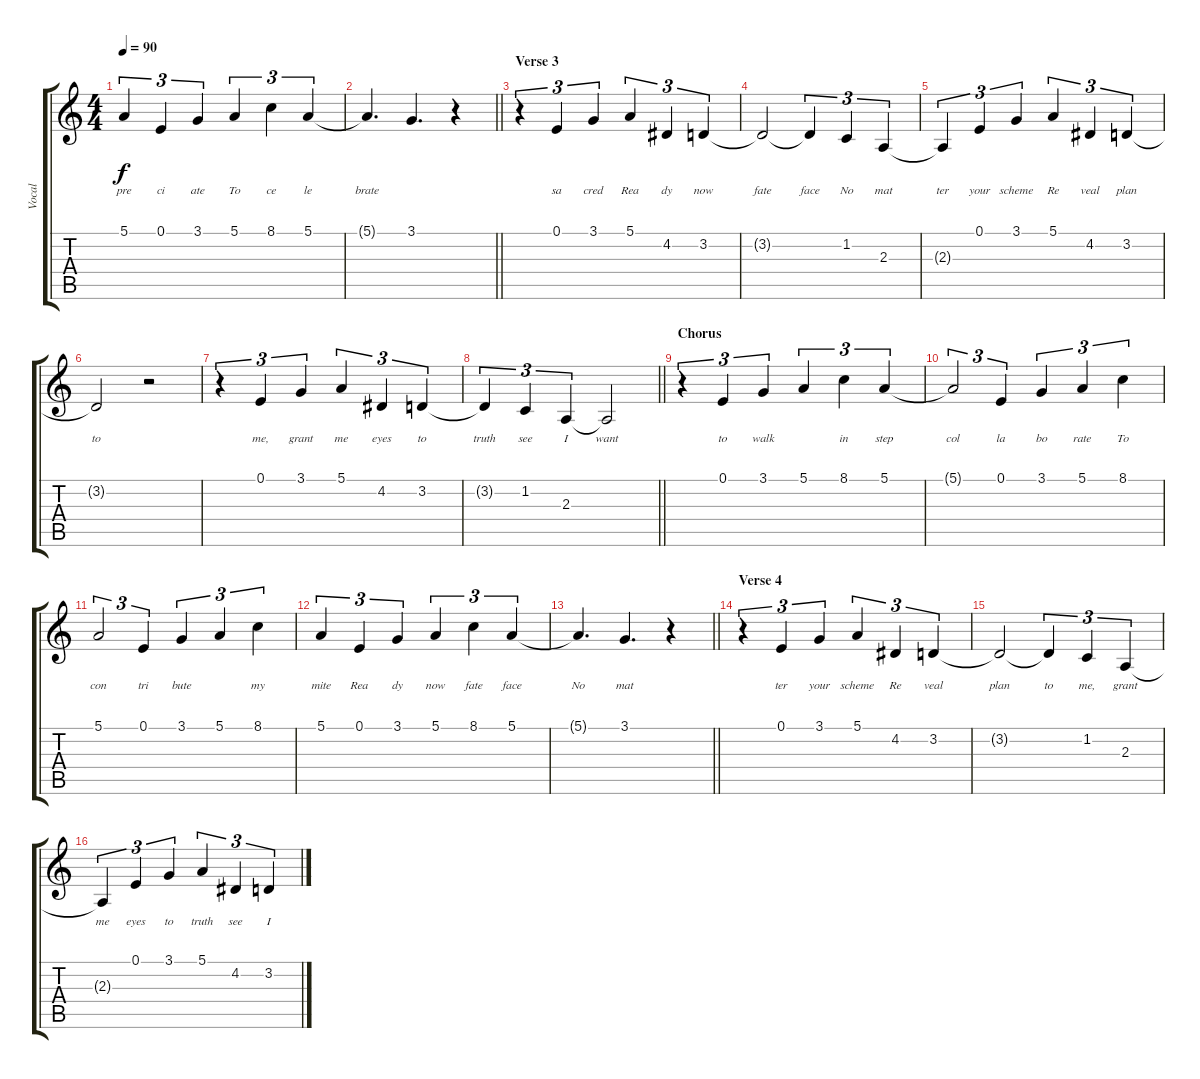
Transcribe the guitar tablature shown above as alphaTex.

\track ("Vocal" "Vocal") {instrument acousticgrandpiano}
\staff {score tabs}
\tuning (E4 B3 G3 D3 A2 E2) {hide}
\ts (4 4)
\tempo 90
\clef g2
\ks c
5.1.4{tu (3 2) lyrics (0 "pre") lyrics (1 "") lyrics (2 "") lyrics (3 "") lyrics (4 "") dy f} 0.1.4{tu (3 2) lyrics (0 "ci") lyrics (1 "") lyrics (2 "") lyrics (3 "") lyrics (4 "")} 3.1.4{tu (3 2) lyrics (0 "ate") lyrics (1 "") lyrics (2 "") lyrics (3 "") lyrics (4 "")} 5.1.4{tu (3 2) lyrics (0 "To") lyrics (1 "") lyrics (2 "") lyrics (3 "") lyrics (4 "")} 8.1.4{tu (3 2) lyrics (0 "ce") lyrics (1 "") lyrics (2 "") lyrics (3 "") lyrics (4 "")} 5.1.4{tu (3 2) lyrics (0 "le") lyrics (1 "") lyrics (2 "") lyrics (3 "") lyrics (4 "")} |
\barLineRight lightlight
5.1{t}.4{d lyrics (0 "brate") lyrics (1 "") lyrics (2 "") lyrics (3 "") lyrics (4 "")} 3.1.4{d lyrics (0 "") lyrics (1 "") lyrics (2 "") lyrics (3 "") lyrics (4 "")} r.4 |
\section ("" "Verse 3")
r.4{tu (3 2)} 0.1.4{tu (3 2) lyrics (0 "sa") lyrics (1 "") lyrics (2 "") lyrics (3 "") lyrics (4 "")} 3.1.4{tu (3 2) lyrics (0 "cred") lyrics (1 "") lyrics (2 "") lyrics (3 "") lyrics (4 "")} 5.1.4{tu (3 2) lyrics (0 "Rea") lyrics (1 "") lyrics (2 "") lyrics (3 "") lyrics (4 "")} 4.2.4{tu (3 2) lyrics (0 "dy") lyrics (1 "") lyrics (2 "") lyrics (3 "") lyrics (4 "")} 3.2.4{tu (3 2) lyrics (0 "now") lyrics (1 "") lyrics (2 "") lyrics (3 "") lyrics (4 "")} |
3.2{t}.2{lyrics (0 "fate") lyrics (1 "") lyrics (2 "") lyrics (3 "") lyrics (4 "")} 3.2{t}.4{tu (3 2) lyrics (0 "face") lyrics (1 "") lyrics (2 "") lyrics (3 "") lyrics (4 "")} 1.2.4{tu (3 2) lyrics (0 "No") lyrics (1 "") lyrics (2 "") lyrics (3 "") lyrics (4 "")} 2.3.4{tu (3 2) lyrics (0 "mat") lyrics (1 "") lyrics (2 "") lyrics (3 "") lyrics (4 "")} |
2.3{t}.4{tu (3 2) lyrics (0 "ter") lyrics (1 "") lyrics (2 "") lyrics (3 "") lyrics (4 "")} 0.1.4{tu (3 2) lyrics (0 "your") lyrics (1 "") lyrics (2 "") lyrics (3 "") lyrics (4 "")} 3.1.4{tu (3 2) lyrics (0 "scheme") lyrics (1 "") lyrics (2 "") lyrics (3 "") lyrics (4 "")} 5.1.4{tu (3 2) lyrics (0 "Re") lyrics (1 "") lyrics (2 "") lyrics (3 "") lyrics (4 "")} 4.2.4{tu (3 2) lyrics (0 "veal") lyrics (1 "") lyrics (2 "") lyrics (3 "") lyrics (4 "")} 3.2.4{tu (3 2) lyrics (0 "plan") lyrics (1 "") lyrics (2 "") lyrics (3 "") lyrics (4 "")} |
3.2{t}.2{lyrics (0 "to") lyrics (1 "") lyrics (2 "") lyrics (3 "") lyrics (4 "")} r.2 |
r.4{tu (3 2)} 0.1.4{tu (3 2) lyrics (0 "me,") lyrics (1 "") lyrics (2 "") lyrics (3 "") lyrics (4 "")} 3.1.4{tu (3 2) lyrics (0 "grant") lyrics (1 "") lyrics (2 "") lyrics (3 "") lyrics (4 "")} 5.1.4{tu (3 2) lyrics (0 "me") lyrics (1 "") lyrics (2 "") lyrics (3 "") lyrics (4 "")} 4.2.4{tu (3 2) lyrics (0 "eyes") lyrics (1 "") lyrics (2 "") lyrics (3 "") lyrics (4 "")} 3.2.4{tu (3 2) lyrics (0 "to") lyrics (1 "") lyrics (2 "") lyrics (3 "") lyrics (4 "")} |
\barLineRight lightlight
3.2{t}.4{tu (3 2) lyrics (0 "truth") lyrics (1 "") lyrics (2 "") lyrics (3 "") lyrics (4 "")} 1.2.4{tu (3 2) lyrics (0 "see") lyrics (1 "") lyrics (2 "") lyrics (3 "") lyrics (4 "")} 2.3.4{tu (3 2) lyrics (0 "I") lyrics (1 "") lyrics (2 "") lyrics (3 "") lyrics (4 "")} 2.3{t}.2{lyrics (0 "want") lyrics (1 "") lyrics (2 "") lyrics (3 "") lyrics (4 "")} |
\section ("" "Chorus")
r.4{tu (3 2)} 0.1.4{tu (3 2) lyrics (0 "to") lyrics (1 "") lyrics (2 "") lyrics (3 "") lyrics (4 "")} 3.1.4{tu (3 2) lyrics (0 "walk") lyrics (1 "") lyrics (2 "") lyrics (3 "") lyrics (4 "")} 5.1.4{tu (3 2) lyrics (0 "") lyrics (1 "") lyrics (2 "") lyrics (3 "") lyrics (4 "")} 8.1.4{tu (3 2) lyrics (0 "in") lyrics (1 "") lyrics (2 "") lyrics (3 "") lyrics (4 "")} 5.1.4{tu (3 2) lyrics (0 "step") lyrics (1 "") lyrics (2 "") lyrics (3 "") lyrics (4 "")} |
5.1{t}.2{tu (3 2) lyrics (0 "col") lyrics (1 "") lyrics (2 "") lyrics (3 "") lyrics (4 "")} 0.1.4{tu (3 2) lyrics (0 "la") lyrics (1 "") lyrics (2 "") lyrics (3 "") lyrics (4 "")} 3.1.4{tu (3 2) lyrics (0 "bo") lyrics (1 "") lyrics (2 "") lyrics (3 "") lyrics (4 "")} 5.1.4{tu (3 2) lyrics (0 "rate") lyrics (1 "") lyrics (2 "") lyrics (3 "") lyrics (4 "")} 8.1.4{tu (3 2) lyrics (0 "To") lyrics (1 "") lyrics (2 "") lyrics (3 "") lyrics (4 "")} |
5.1.2{tu (3 2) lyrics (0 "con") lyrics (1 "") lyrics (2 "") lyrics (3 "") lyrics (4 "")} 0.1.4{tu (3 2) lyrics (0 "tri") lyrics (1 "") lyrics (2 "") lyrics (3 "") lyrics (4 "")} 3.1.4{tu (3 2) lyrics (0 "bute") lyrics (1 "") lyrics (2 "") lyrics (3 "") lyrics (4 "")} 5.1.4{tu (3 2) lyrics (0 "") lyrics (1 "") lyrics (2 "") lyrics (3 "") lyrics (4 "")} 8.1.4{tu (3 2) lyrics (0 "my") lyrics (1 "") lyrics (2 "") lyrics (3 "") lyrics (4 "")} |
5.1.4{tu (3 2) lyrics (0 "mite") lyrics (1 "") lyrics (2 "") lyrics (3 "") lyrics (4 "")} 0.1.4{tu (3 2) lyrics (0 "Rea") lyrics (1 "") lyrics (2 "") lyrics (3 "") lyrics (4 "")} 3.1.4{tu (3 2) lyrics (0 "dy") lyrics (1 "") lyrics (2 "") lyrics (3 "") lyrics (4 "")} 5.1.4{tu (3 2) lyrics (0 "now") lyrics (1 "") lyrics (2 "") lyrics (3 "") lyrics (4 "")} 8.1.4{tu (3 2) lyrics (0 "fate") lyrics (1 "") lyrics (2 "") lyrics (3 "") lyrics (4 "")} 5.1.4{tu (3 2) lyrics (0 "face") lyrics (1 "") lyrics (2 "") lyrics (3 "") lyrics (4 "")} |
\barLineRight lightlight
5.1{t}.4{d lyrics (0 "No") lyrics (1 "") lyrics (2 "") lyrics (3 "") lyrics (4 "")} 3.1.4{d lyrics (0 "mat") lyrics (1 "") lyrics (2 "") lyrics (3 "") lyrics (4 "")} r.4 |
\section ("" "Verse 4")
r.4{tu (3 2)} 0.1.4{tu (3 2) lyrics (0 "ter") lyrics (1 "") lyrics (2 "") lyrics (3 "") lyrics (4 "")} 3.1.4{tu (3 2) lyrics (0 "your") lyrics (1 "") lyrics (2 "") lyrics (3 "") lyrics (4 "")} 5.1.4{tu (3 2) lyrics (0 "scheme") lyrics (1 "") lyrics (2 "") lyrics (3 "") lyrics (4 "")} 4.2.4{tu (3 2) lyrics (0 "Re") lyrics (1 "") lyrics (2 "") lyrics (3 "") lyrics (4 "")} 3.2.4{tu (3 2) lyrics (0 "veal") lyrics (1 "") lyrics (2 "") lyrics (3 "") lyrics (4 "")} |
3.2{t}.2{lyrics (0 "plan") lyrics (1 "") lyrics (2 "") lyrics (3 "") lyrics (4 "")} 3.2{t}.4{tu (3 2) lyrics (0 "to") lyrics (1 "") lyrics (2 "") lyrics (3 "") lyrics (4 "")} 1.2.4{tu (3 2) lyrics (0 "me,") lyrics (1 "") lyrics (2 "") lyrics (3 "") lyrics (4 "")} 2.3.4{tu (3 2) lyrics (0 "grant") lyrics (1 "") lyrics (2 "") lyrics (3 "") lyrics (4 "")} |
2.3{t}.4{tu (3 2) lyrics (0 "me") lyrics (1 "") lyrics (2 "") lyrics (3 "") lyrics (4 "")} 0.1.4{tu (3 2) lyrics (0 "eyes") lyrics (1 "") lyrics (2 "") lyrics (3 "") lyrics (4 "")} 3.1.4{tu (3 2) lyrics (0 "to") lyrics (1 "") lyrics (2 "") lyrics (3 "") lyrics (4 "")} 5.1.4{tu (3 2) lyrics (0 "truth") lyrics (1 "") lyrics (2 "") lyrics (3 "") lyrics (4 "")} 4.2.4{tu (3 2) lyrics (0 "see") lyrics (1 "") lyrics (2 "") lyrics (3 "") lyrics (4 "")} 3.2.4{tu (3 2) lyrics (0 "I") lyrics (1 "") lyrics (2 "") lyrics (3 "") lyrics (4 "")}
